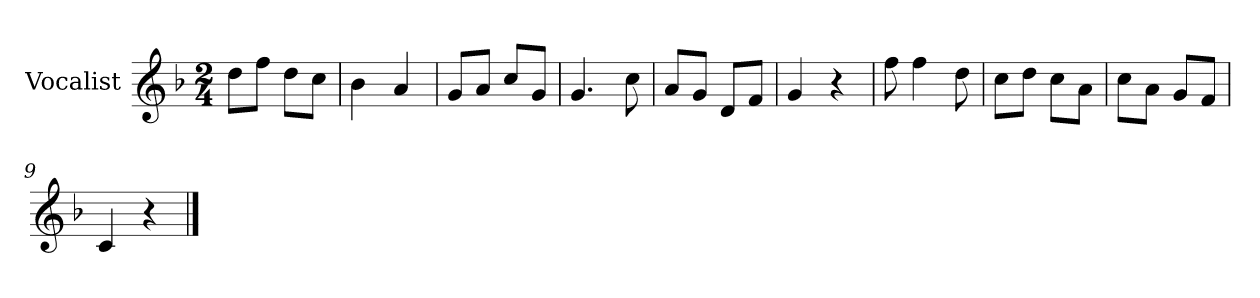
**kern
*part1
*staff1
*I"Vocalist
*k[b-]
*F:
*M2/4
=
8ddL
8ffJ
8ddL
8ccJ
=1
4b-
4a
=2
8gL
8aJ
8ccL
8gJ
=3
4.g
8cc
=4
8aL
8gJ
8dL
8fJ
=5
4g
4r
=6
8ff
4ff
8dd
=7
8ccL
8ddJ
8ccL
8aJ
=8
8ccL
8aJ
8gL
8fJ
=9
4c
4r
==
*-
